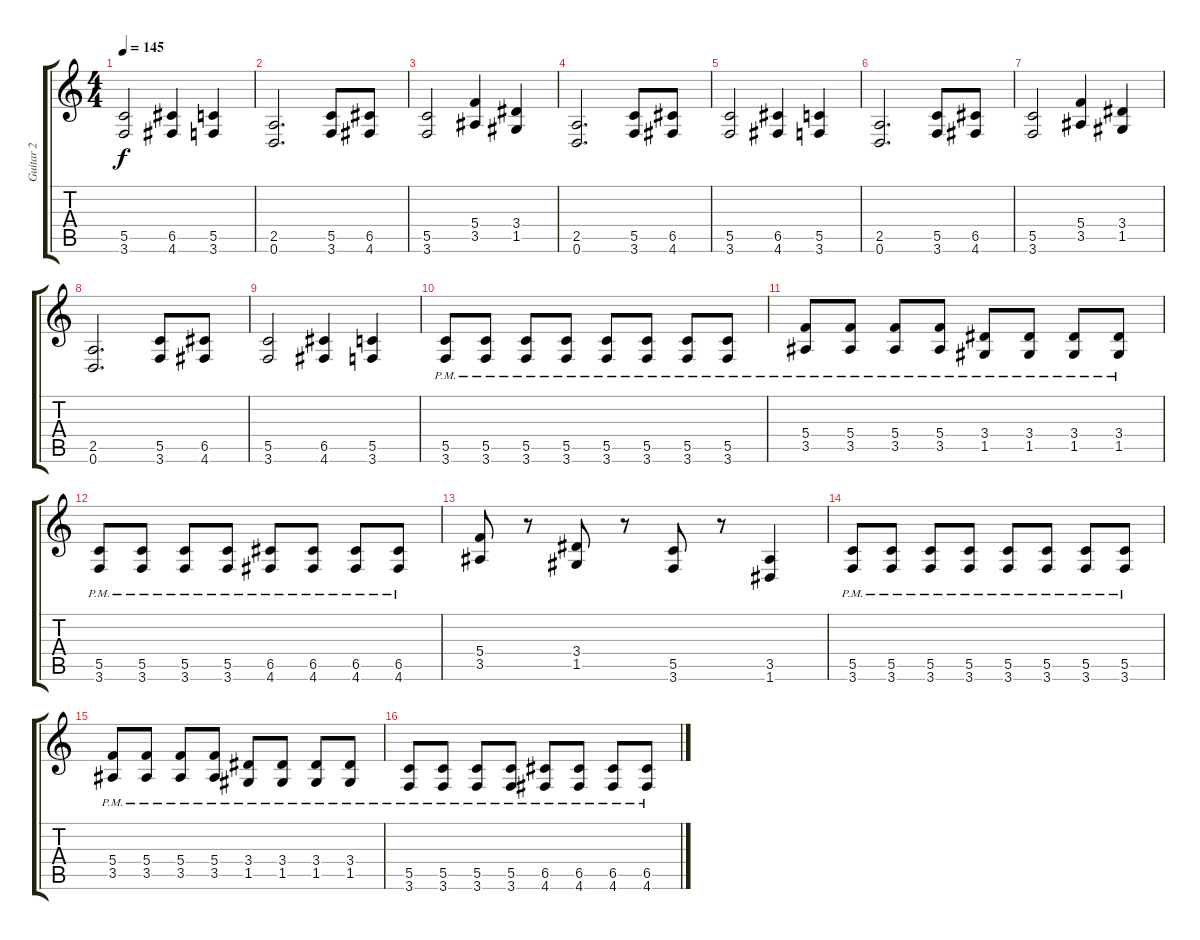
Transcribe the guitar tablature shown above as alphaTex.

\track ("Guitar 2" "Guitar 2") {instrument distortionguitar}
\staff {score tabs}
\tuning (D4 A3 F3 C3 G2 D2) {hide}
\ts (4 4)
\tempo 145
\clef g2
\ks c
(5.5 3.6).2{dy f} (6.5 4.6).4 (5.5 3.6).4 |
(2.5 0.6).2{d} (5.5 3.6).8 (6.5 4.6).8 |
(5.5 3.6).2 (5.4 3.5).4 (3.4 1.5).4 |
(2.5 0.6).2{d} (5.5 3.6).8 (6.5 4.6).8 |
(5.5 3.6).2 (6.5 4.6).4 (5.5 3.6).4 |
(2.5 0.6).2{d} (5.5 3.6).8 (6.5 4.6).8 |
(5.5 3.6).2 (5.4 3.5).4 (3.4 1.5).4 |
(2.5 0.6).2{d} (5.5 3.6).8 (6.5 4.6).8 |
(5.5 3.6).2 (6.5 4.6).4 (5.5 3.6).4 |
(5.5{pm} 3.6{pm}).8 (5.5{pm} 3.6{pm}).8 (5.5{pm} 3.6{pm}).8 (5.5{pm} 3.6{pm}).8 (5.5{pm} 3.6{pm}).8 (5.5{pm} 3.6{pm}).8 (5.5{pm} 3.6{pm}).8 (5.5{pm} 3.6{pm}).8 |
(5.4{pm} 3.5{pm}).8 (5.4{pm} 3.5{pm}).8 (5.4{pm} 3.5{pm}).8 (5.4{pm} 3.5{pm}).8 (3.4{pm} 1.5{pm}).8 (3.4{pm} 1.5{pm}).8 (3.4{pm} 1.5{pm}).8 (3.4{pm} 1.5{pm}).8 |
(5.5{pm} 3.6{pm}).8 (5.5{pm} 3.6{pm}).8 (5.5{pm} 3.6{pm}).8 (5.5{pm} 3.6{pm}).8 (6.5{pm} 4.6{pm}).8 (6.5{pm} 4.6{pm}).8 (6.5{pm} 4.6{pm}).8 (6.5{pm} 4.6{pm}).8 |
(5.4 3.5).8 r.8 (3.4 1.5).8 r.8 (5.5 3.6).8 r.8 (3.5 1.6).4 |
(5.5{pm} 3.6{pm}).8 (5.5{pm} 3.6{pm}).8 (5.5{pm} 3.6{pm}).8 (5.5{pm} 3.6{pm}).8 (5.5{pm} 3.6{pm}).8 (5.5{pm} 3.6{pm}).8 (5.5{pm} 3.6{pm}).8 (5.5{pm} 3.6{pm}).8 |
(5.4{pm} 3.5{pm}).8 (5.4{pm} 3.5{pm}).8 (5.4{pm} 3.5{pm}).8 (5.4{pm} 3.5{pm}).8 (3.4{pm} 1.5{pm}).8 (3.4{pm} 1.5{pm}).8 (3.4{pm} 1.5{pm}).8 (3.4{pm} 1.5{pm}).8 |
(5.5{pm} 3.6{pm}).8 (5.5{pm} 3.6{pm}).8 (5.5{pm} 3.6{pm}).8 (5.5{pm} 3.6{pm}).8 (6.5{pm} 4.6{pm}).8 (6.5{pm} 4.6{pm}).8 (6.5{pm} 4.6{pm}).8 (6.5{pm} 4.6{pm}).8
